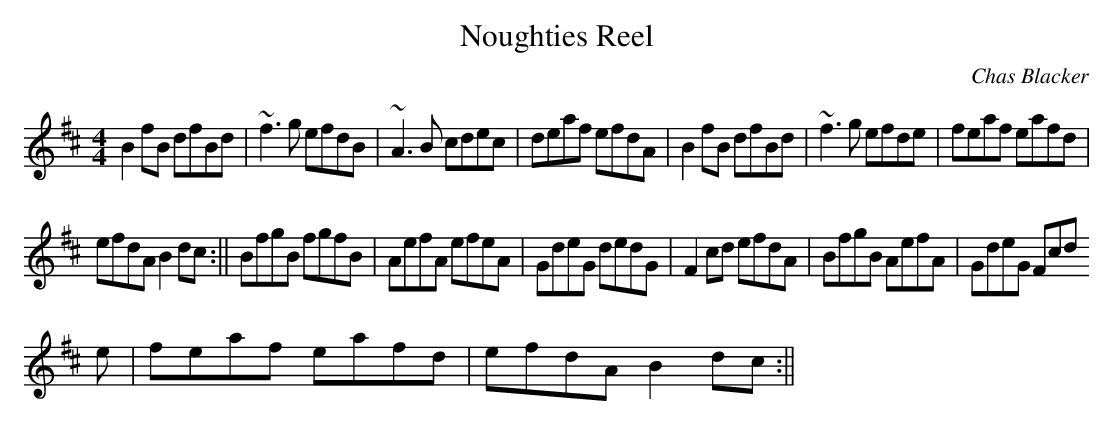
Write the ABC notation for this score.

X:1
T:Noughties Reel
M:4/4
L:1/8
C:Chas Blacker
K:Bm
B2 fB dfBd|~f3g efdB|~A3B cdec|deaf efdA|B2 fB dfBd|~f3g efde|feaf eafd|
efdA B2 dc:||BfgB fgfB|AefA efeA|GdeG dedG|F2cd efdA|BfgB AefA|GdeG Fcd
e|feaf eafd|efdA B2dc:||
